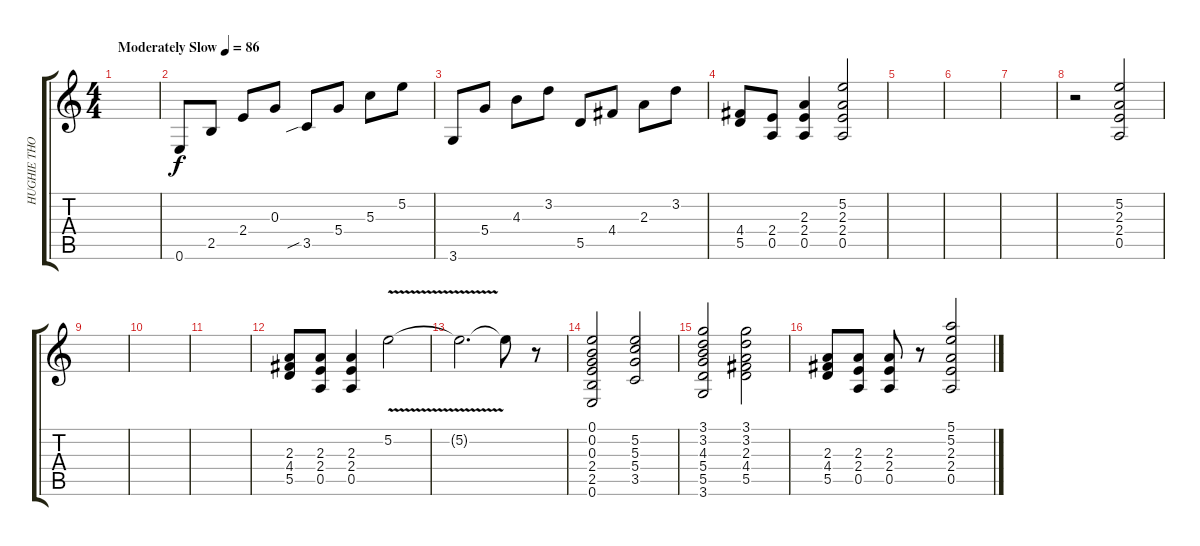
\track ("HUGHIE THOMASSON" "HUGHIE THO") {instrument electricguitarclean}
\staff {score tabs}
\tuning (E4 B3 G3 D3 A2 E2) {hide}
\ts (4 4)
\tempo (86 "Moderately Slow")
\clef g2
\ks c
|
0.6.8 2.5.8{dy f} 2.4.8 0.3.8 3.5{sib}.8 5.4.8 5.3.8 5.2.8 |
3.6.8 5.4.8 4.3.8 3.2.8 5.5.8 4.4.8 2.3.8 3.2.8 |
(4.4 5.5).8 (2.4 0.5).8 (2.3 2.4 0.5).4 (5.2 2.3 2.4 0.5).2 |
|
|
|
r.2 (5.2 2.3 2.4 0.5).2 |
|
|
|
(2.3 4.4 5.5).8 (2.3 2.4 0.5).8 (2.3 2.4 0.5).4 5.2{v}.2 |
5.2{t}.2{d} 5.2{t}.8 r.8 |
(0.1 0.2 0.3 2.4 2.5 0.6).2 (5.2 5.3 5.4 3.5).2 |
(3.1 3.2 4.3 5.4 5.5 3.6).2 (3.1 3.2 2.3 4.4 5.5).2 |
(2.3 4.4 5.5).8 (2.3 2.4 0.5).8 (2.3 2.4 0.5).8 r.8 (5.1 5.2 2.3 2.4 0.5).2
